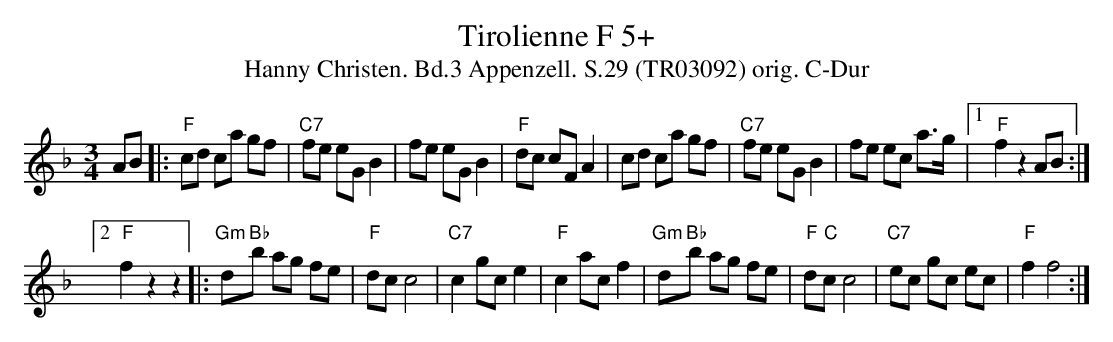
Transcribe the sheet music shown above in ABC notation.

X:1
T:Tirolienne F 5+
T:Hanny Christen. Bd.3 Appenzell. S.29 (TR03092) orig. C-Dur
M:3/4
L:1/8
K:Fmaj
AB |: "F"cd ca gf | "C7"fe eG B2 | fe eG B2 | "F"dc cF A2 | \
cd ca gf | "C7"fe eG B2 | fe ec a>g |1 "F"f2 z2 AB :|2
"F"f2 z2 z2 |: "Gm"d"Bb"b ag fe | "F"dc c4 | "C7"c2 gc e2 | "F"c2 ac f2 | \
"Gm"d"Bb"b ag fe | "F"d"C"c c4 | "C7"ec gc ec | "F"f2 f4 :|
